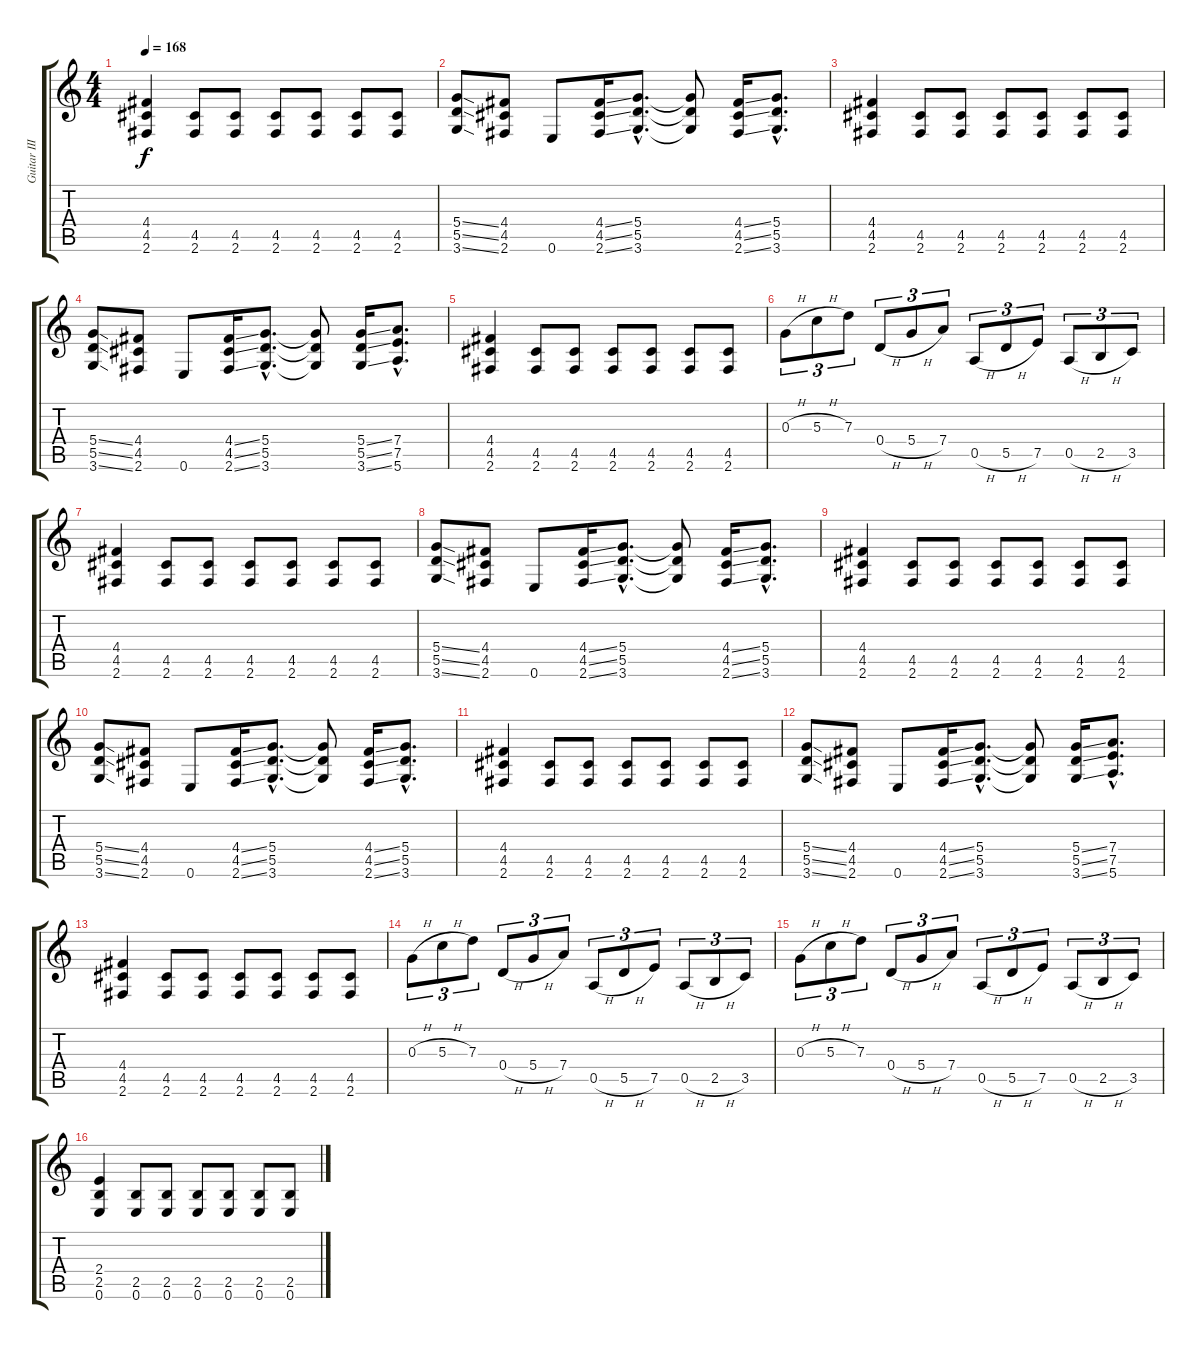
\track ("Guitar III" "Guitar III") {instrument distortionguitar}
\staff {score tabs}
\tuning (E4 B3 G3 D3 A2 E2) {hide}
\ts (4 4)
\tempo 168
\clef g2
\ks c
(4.4 4.5 2.6).4{dy f} (4.5 2.6).8 (4.5 2.6).8 (4.5 2.6).8 (4.5 2.6).8 (4.5 2.6).8 (4.5 2.6).8 |
(5.4{ss} 5.5{ss} 3.6{ss}).8 (4.4 4.5 2.6).8 0.6.8 (4.4{ss} 4.5{ss} 2.6{ss}).16 (5.4{hac} 5.5{hac} 3.6{hac}).8{d} (5.4{t} 5.5{t} 3.6{t}).8 (4.4{ss} 4.5{ss} 2.6{ss}).16 (5.4{hac} 5.5{hac} 3.6{hac}).8{d} |
(4.4 4.5 2.6).4 (4.5 2.6).8 (4.5 2.6).8 (4.5 2.6).8 (4.5 2.6).8 (4.5 2.6).8 (4.5 2.6).8 |
(5.4{ss} 5.5{ss} 3.6{ss}).8 (4.4 4.5 2.6).8 0.6.8 (4.4{ss} 4.5{ss} 2.6{ss}).16 (5.4{hac} 5.5{hac} 3.6{hac}).8{d} (5.4{t} 5.5{t} 3.6{t}).8 (5.4{ss} 5.5{ss} 3.6{ss}).16 (7.4{hac} 7.5{hac} 5.6{hac}).8{d} |
(4.4 4.5 2.6).4 (4.5 2.6).8 (4.5 2.6).8 (4.5 2.6).8 (4.5 2.6).8 (4.5 2.6).8 (4.5 2.6).8 |
0.3{h}.8{tu (3 2)} 5.3{h}.8{tu (3 2)} 7.3.8{tu (3 2)} 0.4{h}.8{tu (3 2)} 5.4{h}.8{tu (3 2)} 7.4.8{tu (3 2)} 0.5{h}.8{tu (3 2)} 5.5{h}.8{tu (3 2)} 7.5.8{tu (3 2)} 0.5{h}.8{tu (3 2)} 2.5{h}.8{tu (3 2)} 3.5.8{tu (3 2)} |
(4.4 4.5 2.6).4 (4.5 2.6).8 (4.5 2.6).8 (4.5 2.6).8 (4.5 2.6).8 (4.5 2.6).8 (4.5 2.6).8 |
(5.4{ss} 5.5{ss} 3.6{ss}).8 (4.4 4.5 2.6).8 0.6.8 (4.4{ss} 4.5{ss} 2.6{ss}).16 (5.4{hac} 5.5{hac} 3.6{hac}).8{d} (5.4{t} 5.5{t} 3.6{t}).8 (4.4{ss} 4.5{ss} 2.6{ss}).16 (5.4{hac} 5.5{hac} 3.6{hac}).8{d} |
(4.4 4.5 2.6).4 (4.5 2.6).8 (4.5 2.6).8 (4.5 2.6).8 (4.5 2.6).8 (4.5 2.6).8 (4.5 2.6).8 |
(5.4{ss} 5.5{ss} 3.6{ss}).8 (4.4 4.5 2.6).8 0.6.8 (4.4{ss} 4.5{ss} 2.6{ss}).16 (5.4{hac} 5.5{hac} 3.6{hac}).8{d} (5.4{t} 5.5{t} 3.6{t}).8 (4.4{ss} 4.5{ss} 2.6{ss}).16 (5.4{hac} 5.5{hac} 3.6{hac}).8{d} |
(4.4 4.5 2.6).4 (4.5 2.6).8 (4.5 2.6).8 (4.5 2.6).8 (4.5 2.6).8 (4.5 2.6).8 (4.5 2.6).8 |
(5.4{ss} 5.5{ss} 3.6{ss}).8 (4.4 4.5 2.6).8 0.6.8 (4.4{ss} 4.5{ss} 2.6{ss}).16 (5.4{hac} 5.5{hac} 3.6{hac}).8{d} (5.4{t} 5.5{t} 3.6{t}).8 (5.4{ss} 5.5{ss} 3.6{ss}).16 (7.4{hac} 7.5{hac} 5.6{hac}).8{d} |
(4.4 4.5 2.6).4 (4.5 2.6).8 (4.5 2.6).8 (4.5 2.6).8 (4.5 2.6).8 (4.5 2.6).8 (4.5 2.6).8 |
0.3{h}.8{tu (3 2)} 5.3{h}.8{tu (3 2)} 7.3.8{tu (3 2)} 0.4{h}.8{tu (3 2)} 5.4{h}.8{tu (3 2)} 7.4.8{tu (3 2)} 0.5{h}.8{tu (3 2)} 5.5{h}.8{tu (3 2)} 7.5.8{tu (3 2)} 0.5{h}.8{tu (3 2)} 2.5{h}.8{tu (3 2)} 3.5.8{tu (3 2)} |
0.3{h}.8{tu (3 2)} 5.3{h}.8{tu (3 2)} 7.3.8{tu (3 2)} 0.4{h}.8{tu (3 2)} 5.4{h}.8{tu (3 2)} 7.4.8{tu (3 2)} 0.5{h}.8{tu (3 2)} 5.5{h}.8{tu (3 2)} 7.5.8{tu (3 2)} 0.5{h}.8{tu (3 2)} 2.5{h}.8{tu (3 2)} 3.5.8{tu (3 2)} |
(2.4 2.5 0.6).4 (2.5 0.6).8 (2.5 0.6).8 (2.5 0.6).8 (2.5 0.6).8 (2.5 0.6).8 (2.5 0.6).8
